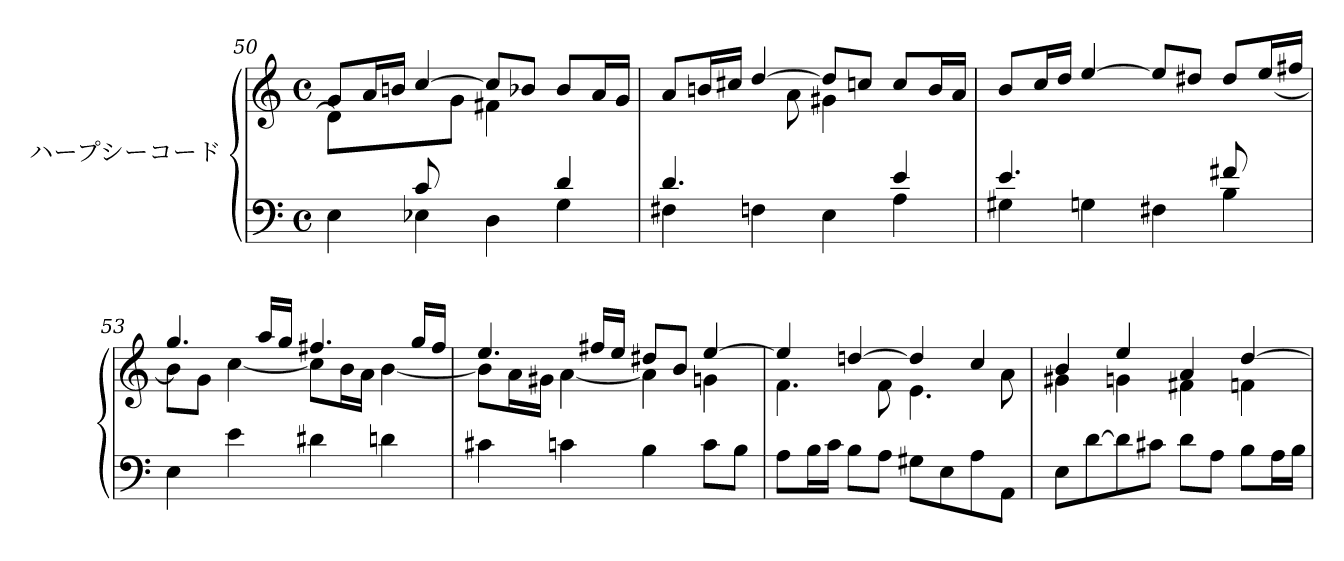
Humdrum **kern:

**kern	**kern
*part1	*part1
*staff2	*staff1
*I"ハープシーコード	*
*clefF4	*clefG2
*k[]	*k[]
*M4/4	*M4/4
*met(c)	*met(c)
=50	=50
*^	*^
4ryy	4E\	8g/L	4d\]
.	.	16a/L	.
.	.	16bn/JJ	.
8c/L	4E-X\	[4cc/	8ryy
4.ryy	.	.	8g\J
.	4D\	8cc/L]	4f#X\
.	.	8b-X/J	.
4d/	4G\	8b-/L	4ryy
.	.	16a/L	.
.	.	16g/JJ	.
=51	=51	=51	=51
4.d/	4F#X\	8a/L	4.ryy
.	.	16bn/L	.
.	.	16cc#X/JJ	.
.	4Fn\	[4dd/	.
4.ryy	.	.	8a\
.	4E\	8dd/L]	4g#X\
.	.	8ccn/J	.
4e/	4A\	8cc/L	4ryy
.	.	16b/L	.
.	.	16a/JJ	.
=52	=52	=52	=52
4.e/	4G#X\	8b/L	4.ryy
.	.	16cc/L	.
.	.	16dd/JJ	.
.	4Gn\	[4ee/	.
4.ryy	.	.	8b\
.	4F#X\	8ee/L]	4a\
.	.	8dd#X/J	.
8f#X/L	4B\	8dd#/L	8ryy
8ryy	.	16ee/L	[8b\J
.	.	16ff#X/JJ	.
*v	*v	*	*
!!LO:PB:g=z	!!
=53	=53	=53
4E\	4.gg/	8b\L]
.	.	8g\J
4e\	.	[4cc\
.	16aa/LL	.
.	16gg/JJ	.
4d#X\	4.ff#X/	8cc\L]
.	.	16b\L
.	.	16a\JJ
4dn\	.	[4b\
.	16gg/LL	.
.	16ff#/JJ	.
=54	=54	=54
4c#X\	4.ee/	8b\L]
.	.	16a\L
.	.	16g#X\JJ
4cn\	.	[4a\
.	16ff#X/LL	.
.	16ee/JJ	.
4B\	8dd#X/L	4a\]
.	8b/J	.
8c\L	[4ee/	4gn\
8B\J	.	.
=55	=55	=55
8A\L	4ee/]	4.f\
16B\L	.	.
16c\JJ	.	.
8B\L	[4ddn/	.
8A\J	.	8f\
8G#X\L	4dd/]	4.e\
8E\	.	.
8A\	4cc/	.
8AA\J	.	8a\
=56	=56	=56
8E\L	4b/	4g#X\
[8d\	.	.
8d\]	4ee/	4gn\
8c#X\J	.	.
8d\L	4a/	4f#X\
8A\J	.	.
8B\L	[4dd/	4fn\
16A\L	.	.
16B\JJ	.	.
*	*v	*v
=	=
*-	*-
